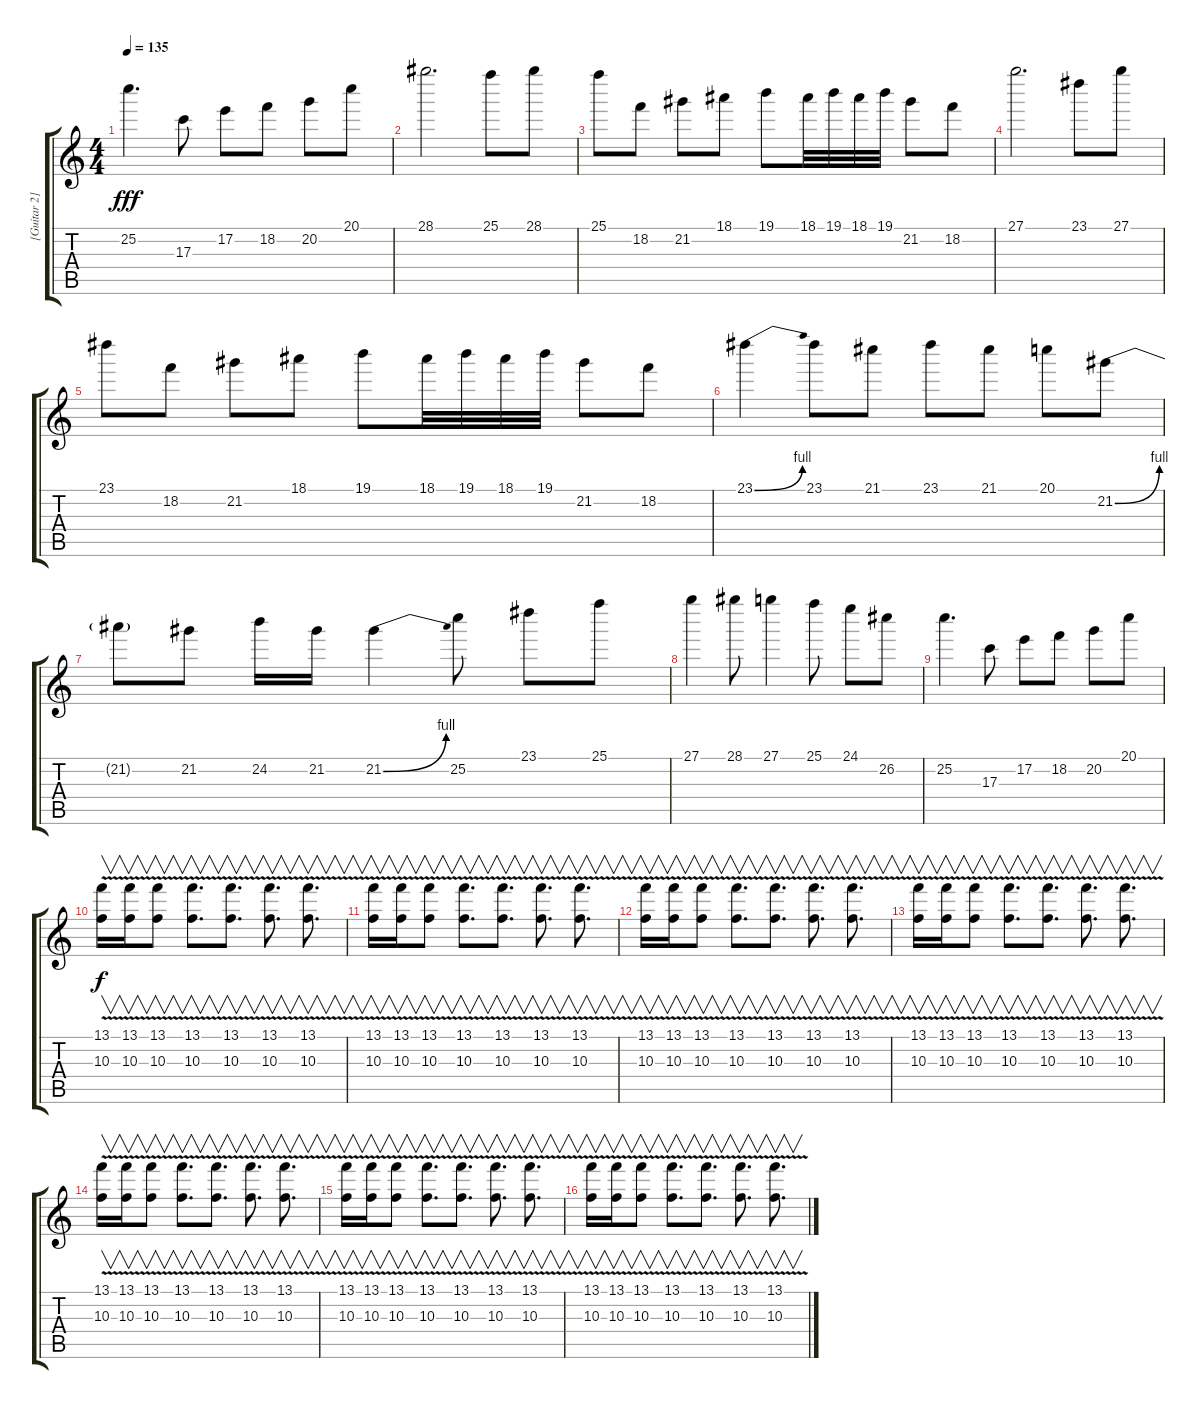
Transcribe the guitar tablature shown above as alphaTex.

\track ("[Guitar 2]" "[Guitar 2]") {instrument overdrivenguitar}
\staff {score tabs}
\tuning (E4 B3 G3 D3 A2 E2) {hide}
\ts (4 4)
\tempo 135
\clef g2
\ks c
25.2.4{d dy fff} 17.3.8 17.2.8 18.2.8 20.2.8 20.1.8 |
28.1.2{d} 25.1.8 28.1.8 |
25.1.8 18.2.8 21.2.8 18.1.8 19.1.8 18.1.32 19.1.32 18.1.32 19.1.32 21.2.8 18.2.8 |
27.1.2{d} 23.1.8 27.1.8 |
23.1.8 18.2.8 21.2.8 18.1.8 19.1.8 18.1.32 19.1.32 18.1.32 19.1.32 21.2.8 18.2.8 |
23.1{be (bend 0 0 60 4)}.4 23.1.8 21.1.8 23.1.8 21.1.8 20.1.8 21.2{be (bend 0 0 60 4)}.8 |
21.2{t}.8 21.2.8 24.2.16 21.2.16 21.2{be (bend 0 0 60 4)}.4 25.2.8 23.1.8 25.1.8 |
27.1.4 28.1.8 27.1.4 25.1.8 24.1.8 26.2.8 |
25.2.4{d} 17.3.8 17.2.8 18.2.8 20.2.8 20.1.8 |
(13.1{v} 10.3).16{v dy f} (13.1{v} 10.3).16{v} (13.1{v} 10.3).8{v} (13.1{v} 10.3).8{v d} (13.1{v} 10.3).8{v d} (13.1{v} 10.3).8{v d} (13.1{v} 10.3).8{v d} |
(13.1{v} 10.3).16{v} (13.1{v} 10.3).16{v} (13.1{v} 10.3).8{v} (13.1{v} 10.3).8{v d} (13.1{v} 10.3).8{v d} (13.1{v} 10.3).8{v d} (13.1{v} 10.3).8{v d} |
(13.1{v} 10.3).16{v} (13.1{v} 10.3).16{v} (13.1{v} 10.3).8{v} (13.1{v} 10.3).8{v d} (13.1{v} 10.3).8{v d} (13.1{v} 10.3).8{v d} (13.1{v} 10.3).8{v d} |
(13.1{v} 10.3).16{v} (13.1{v} 10.3).16{v} (13.1{v} 10.3).8{v} (13.1{v} 10.3).8{v d} (13.1{v} 10.3).8{v d} (13.1{v} 10.3).8{v d} (13.1{v} 10.3).8{v d} |
(13.1{v} 10.3).16{v} (13.1{v} 10.3).16{v} (13.1{v} 10.3).8{v} (13.1{v} 10.3).8{v d} (13.1{v} 10.3).8{v d} (13.1{v} 10.3).8{v d} (13.1{v} 10.3).8{v d} |
(13.1{v} 10.3).16{v} (13.1{v} 10.3).16{v} (13.1{v} 10.3).8{v} (13.1{v} 10.3).8{v d} (13.1{v} 10.3).8{v d} (13.1{v} 10.3).8{v d} (13.1{v} 10.3).8{v d} |
(13.1{v} 10.3).16{v} (13.1{v} 10.3).16{v} (13.1{v} 10.3).8{v} (13.1{v} 10.3).8{v d} (13.1{v} 10.3).8{v d} (13.1{v} 10.3).8{v d} (13.1{v} 10.3).8{v d}
